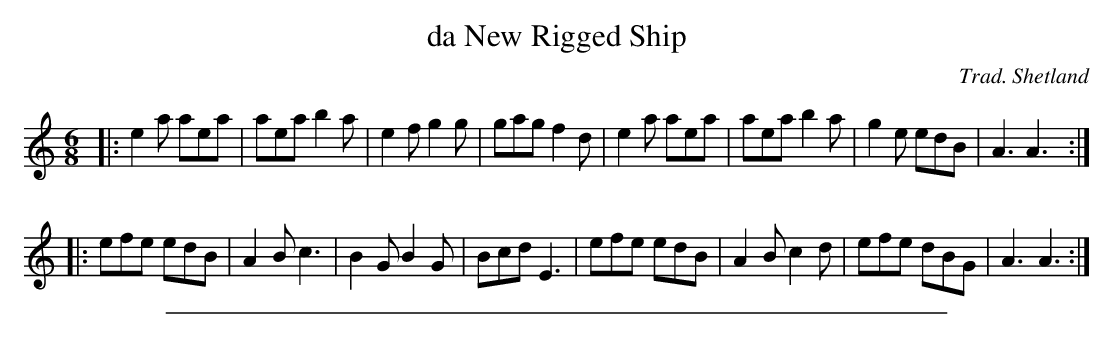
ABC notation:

X:1
T: da New Rigged Ship
C: Trad. Shetland
M: 6/8
L: 1/8
K: Am
|:\
e2a aea | aea b2a | e2f g2g | gag f2d |\
e2a aea | aea b2a | g2e edB | A3  A3 :|
|:\
efe edB | A2B c3  | B2G B2G | Bcd E3 |\
efe edB | A2B c2d | efe dBG | A3  A3 :|
